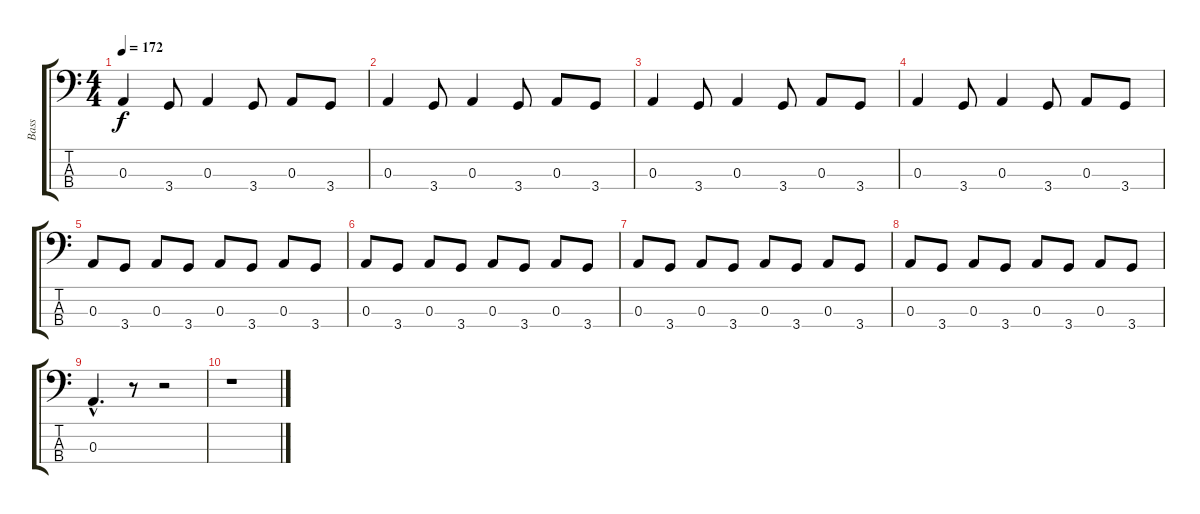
\track ("Bass" "Bass") {instrument electricbasspick}
\staff {score tabs}
\tuning (G2 D2 A1 E1) {hide}
\ts (4 4)
\tempo 172
\clef f4
\ks c
0.3.4{dy f} 3.4.8 0.3.4 3.4.8 0.3.8 3.4.8 |
0.3.4 3.4.8 0.3.4 3.4.8 0.3.8 3.4.8 |
0.3.4 3.4.8 0.3.4 3.4.8 0.3.8 3.4.8 |
0.3.4 3.4.8 0.3.4 3.4.8 0.3.8 3.4.8 |
0.3.8 3.4.8 0.3.8 3.4.8 0.3.8 3.4.8 0.3.8 3.4.8 |
0.3.8 3.4.8 0.3.8 3.4.8 0.3.8 3.4.8 0.3.8 3.4.8 |
0.3.8 3.4.8 0.3.8 3.4.8 0.3.8 3.4.8 0.3.8 3.4.8 |
0.3.8 3.4.8 0.3.8 3.4.8 0.3.8 3.4.8 0.3.8 3.4.8 |
0.3{hac}.4{d} r.8 r.2 |
r.1
